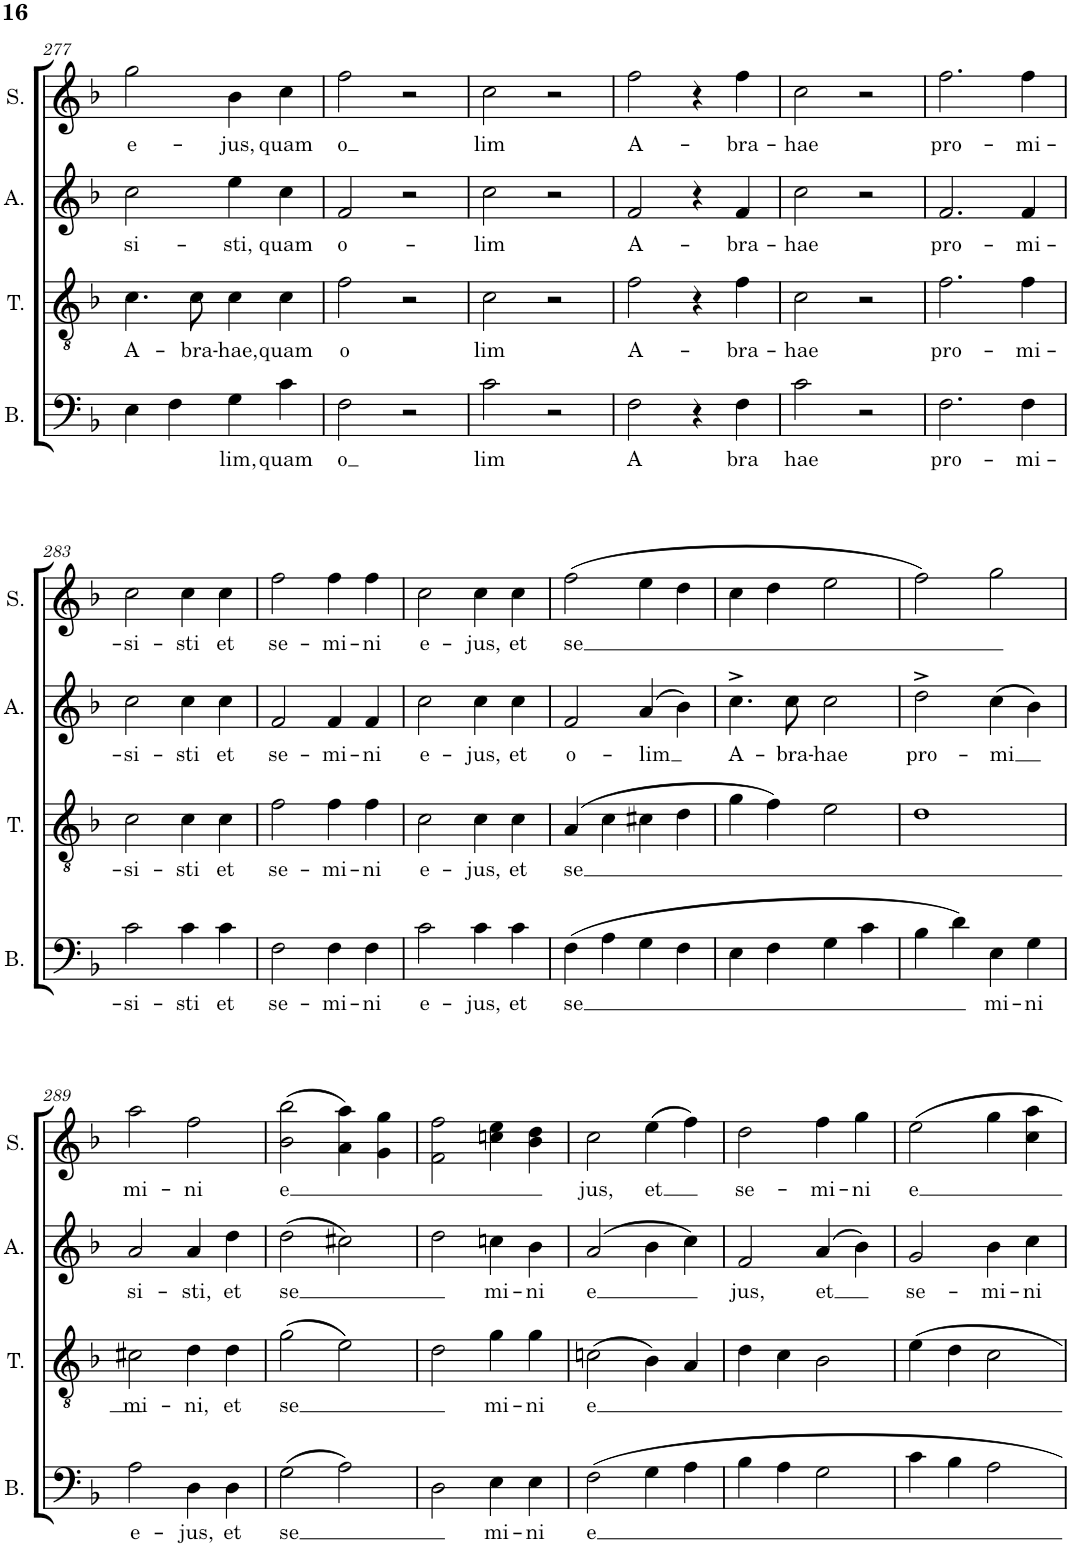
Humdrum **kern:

**kern	**text	**kern	**text	**kern	**text	**kern	**text
*part4	*part4	*part3	*part3	*part2	*part2	*part1	*part1
*staff4	*staff4	*staff3	*staff3	*staff2	*staff2	*staff1	*staff1
*I"Bass	*	*I"Tenor	*	*I"Alto	*	*I"Soprano	*
*I'B.	*	*I'T.	*	*I'A.	*	*I'S.	*
!!LO:PB:g=z
*clefF4	*	*clefGv2	*	*clefG2	*	*clefG2	*
*k[b-]	*	*k[b-]	*	*k[b-]	*	*k[b-]	*
*M2/2	*	*M2/2	*	*M2/2	*	*M2/2	*
*met(c|)	*	*met(c|)	*	*met(c|)	*	*met(c|)	*
=277	=277	=277	=277	=277	=277	=277	=277
!	!	!	!LO:LY:b	!	!LO:LY:b	!	!LO:LY:b
4E\	.	4.c\	A-	2cc\	si-	2gg\	e-
4F\	.	.	.	.	.	.	.
!	!	!	!LO:LY:b	!	!	!	!
.	.	8c\	-bra-	.	.	.	.
!	!LO:LY:b	!	!LO:LY:b	!	!LO:LY:b	!	!LO:LY:b
4G\	lim,	4c\	-hae,	4ee\	-sti,	4b-\	-jus,
!	!LO:LY:b	!	!LO:LY:b	!	!LO:LY:b	!	!LO:LY:b
4c\	quam	4c\	quam	4cc\	quam	4cc\	quam
=278	=278	=278	=278	=278	=278	=278	=278
!	!LO:LY:b	!	!LO:LY:b	!	!LO:LY:b	!	!LO:LY:b
2F\	o	2f\	o	2f/	o-	2ff\	o
2r	.	2r	.	2r	.	2r	.
=279	=279	=279	=279	=279	=279	=279	=279
!	!LO:LY:b	!	!LO:LY:b	!	!LO:LY:b	!	!LO:LY:b
2c\	lim	2c\	lim	2cc\	-lim	2cc\	lim
2r	.	2r	.	2r	.	2r	.
=280	=280	=280	=280	=280	=280	=280	=280
!	!LO:LY:b	!	!LO:LY:b	!	!LO:LY:b	!	!LO:LY:b
2F\	A	2f\	A-	2f/	A-	2ff\	A-
4r	.	4r	.	4r	.	4r	.
!	!LO:LY:b	!	!LO:LY:b	!	!LO:LY:b	!	!LO:LY:b
4F\	bra	4f\	-bra-	4f/	-bra-	4ff\	-bra-
=281	=281	=281	=281	=281	=281	=281	=281
!	!LO:LY:b	!	!LO:LY:b	!	!LO:LY:b	!	!LO:LY:b
2c\	hae	2c\	-hae	2cc\	-hae	2cc\	-hae
2r	.	2r	.	2r	.	2r	.
=282	=282	=282	=282	=282	=282	=282	=282
!	!LO:LY:b	!	!LO:LY:b	!	!LO:LY:b	!	!LO:LY:b
2.F\	pro-	2.f\	pro-	2.f/	pro-	2.ff\	pro-
!	!LO:LY:b	!	!LO:LY:b	!	!LO:LY:b	!	!LO:LY:b
4F\	-mi-	4f\	-mi-	4f/	-mi-	4ff\	-mi-
!!LO:LB:g=z
=283	=283	=283	=283	=283	=283	=283	=283
!	!LO:LY:b	!	!LO:LY:b	!	!LO:LY:b	!	!LO:LY:b
2c\	-si-	2c\	-si-	2cc\	-si-	2cc\	-si-
!	!LO:LY:b	!	!LO:LY:b	!	!LO:LY:b	!	!LO:LY:b
4c\	sti	4c\	-sti	4cc\	-sti	4cc\	-sti
!	!LO:LY:b	!	!LO:LY:b	!	!LO:LY:b	!	!LO:LY:b
4c\	et	4c\	et	4cc\	et	4cc\	et
=284	=284	=284	=284	=284	=284	=284	=284
!	!LO:LY:b	!	!LO:LY:b	!	!LO:LY:b	!	!LO:LY:b
2F\	se-	2f\	se-	2f/	se-	2ff\	se-
!	!LO:LY:b	!	!LO:LY:b	!	!LO:LY:b	!	!LO:LY:b
4F\	-mi-	4f\	-mi-	4f/	-mi-	4ff\	-mi-
!	!LO:LY:b	!	!LO:LY:b	!	!LO:LY:b	!	!LO:LY:b
4F\	-ni	4f\	-ni	4f/	-ni	4ff\	-ni
=285	=285	=285	=285	=285	=285	=285	=285
!	!LO:LY:b	!	!LO:LY:b	!	!LO:LY:b	!	!LO:LY:b
2c\	e-	2c\	e-	2cc\	e-	2cc\	e-
!	!LO:LY:b	!	!LO:LY:b	!	!LO:LY:b	!	!LO:LY:b
4c\	-jus,	4c\	-jus,	4cc\	-jus,	4cc\	-jus,
!	!LO:LY:b	!	!LO:LY:b	!	!LO:LY:b	!	!LO:LY:b
4c\	et	4c\	et	4cc\	et	4cc\	et
=286	=286	=286	=286	=286	=286	=286	=286
!	!LO:LY:b	!	!LO:LY:b	!	!LO:LY:b	!	!LO:LY:b
(4F\	se	(4A/	se	2f/	o-	(2ff\	se
4A\	.	4c\	.	.	.	.	.
!	!	!	!	!	!LO:LY:b	!	!
4G\	.	4c#X\	.	(4a/	-lim	4ee\	.
4F\	.	4d\	.	4b-\)	.	4dd\	.
=287	=287	=287	=287	=287	=287	=287	=287
!	!	!	!	!	!LO:LY:b	!	!
4E\	.	4g\	.	4.cc^\	A-	4cc\	.
4F\	.	4f\)	.	.	.	4dd\	.
!	!	!	!	!	!LO:LY:b	!	!
.	.	.	.	8cc\	-bra-	.	.
!	!	!	!	!	!LO:LY:b	!	!
4G\	.	2e\	.	2cc\	-hae	2ee\	.
4c\	.	.	.	.	.	.	.
=288	=288	=288	=288	=288	=288	=288	=288
!	!	!	!	!	!LO:LY:b	!	!
4B-\	.	1d	.	2dd^\	pro-	2ff\)	.
4d\)	.	.	.	.	.	.	.
!	!LO:LY:b	!	!	!	!LO:LY:b	!	!
4E\	mi-	.	.	(4cc\	-mi	2gg\	.
!	!LO:LY:b	!	!	!	!	!	!
4G\	-ni	.	.	4b-\)	.	.	.
!!LO:LB:g=z
=289	=289	=289	=289	=289	=289	=289	=289
!	!LO:LY:b	!	!LO:LY:b	!	!LO:LY:b	!	!LO:LY:b
2A\	e-	2c#X\	mi-	2a/	si-	2aa\	mi-
!	!LO:LY:b	!	!LO:LY:b	!	!LO:LY:b	!	!LO:LY:b
4D\	-jus,	4d\	-ni,	4a/	-sti,	2ff\	-ni
!	!LO:LY:b	!	!LO:LY:b	!	!LO:LY:b	!	!
4D\	et	4d\	et	4dd\	et	.	.
=290	=290	=290	=290	=290	=290	=290	=290
!	!LO:LY:b	!	!LO:LY:b	!	!LO:LY:b	!	!LO:LY:b
(2G\	-se	(2g\	se	(2dd\	se	(2b-\ 2bb-\	e
2A\)	.	2e\)	.	2cc#X\)	.	4a\ 4aa\)	.
.	.	.	.	.	.	4g\ 4gg\	.
=291	=291	=291	=291	=291	=291	=291	=291
2D\	.	2d\	.	2dd\	.	2f\ 2ff\	.
!	!LO:LY:b	!	!LO:LY:b	!	!LO:LY:b	!	!
4E\	mi-	4g\	mi-	4ccn\	mi-	4ccn\ 4ee\	.
!	!LO:LY:b	!	!LO:LY:b	!	!LO:LY:b	!	!
4E\	-ni	4g\	-ni	4b-\	-ni	4b-\ 4dd\	.
=292	=292	=292	=292	=292	=292	=292	=292
!	!LO:LY:b	!	!LO:LY:b	!	!LO:LY:b	!	!LO:LY:b
2F\	e	(2cn\	e	(2a/	e	2cc\	jus,
!	!	!	!	!	!	!	!LO:LY:b
4G\	.	4B-\)	.	4b-\	.	(4ee\	et
4A\	.	4A/	.	4cc\)	.	4ff\)	.
=293	=293	=293	=293	=293	=293	=293	=293
!	!	!	!	!	!LO:LY:b	!	!LO:LY:b
4B-\	.	4d\	.	2f/	jus,	2dd\	se-
4A\	.	4c\	.	.	.	.	.
!	!	!	!	!	!LO:LY:b	!	!LO:LY:b
2G\	.	2B-\	.	(4a/	et	4ff\	-mi-
!	!	!	!	!	!	!	!LO:LY:b
.	.	.	.	4b-\)	.	4gg\	-ni
=294	=294	=294	=294	=294	=294	=294	=294
!	!	!	!	!	!LO:LY:b	!	!LO:LY:b
4c\	.	4e\	.	2g/	se-	2ee\	e
4B-\	.	4d\	.	.	.	.	.
!	!	!	!	!	!LO:LY:b	!	!
2A\	.	2c\	.	4b-\	-mi-	4gg\	.
!	!	!	!	!	!LO:LY:b	!	!
.	.	.	.	4cc\	-ni	4cc\ 4aa\	.
=	=	=	=	=	=	=	=
*-	*-	*-	*-	*-	*-	*-	*-
